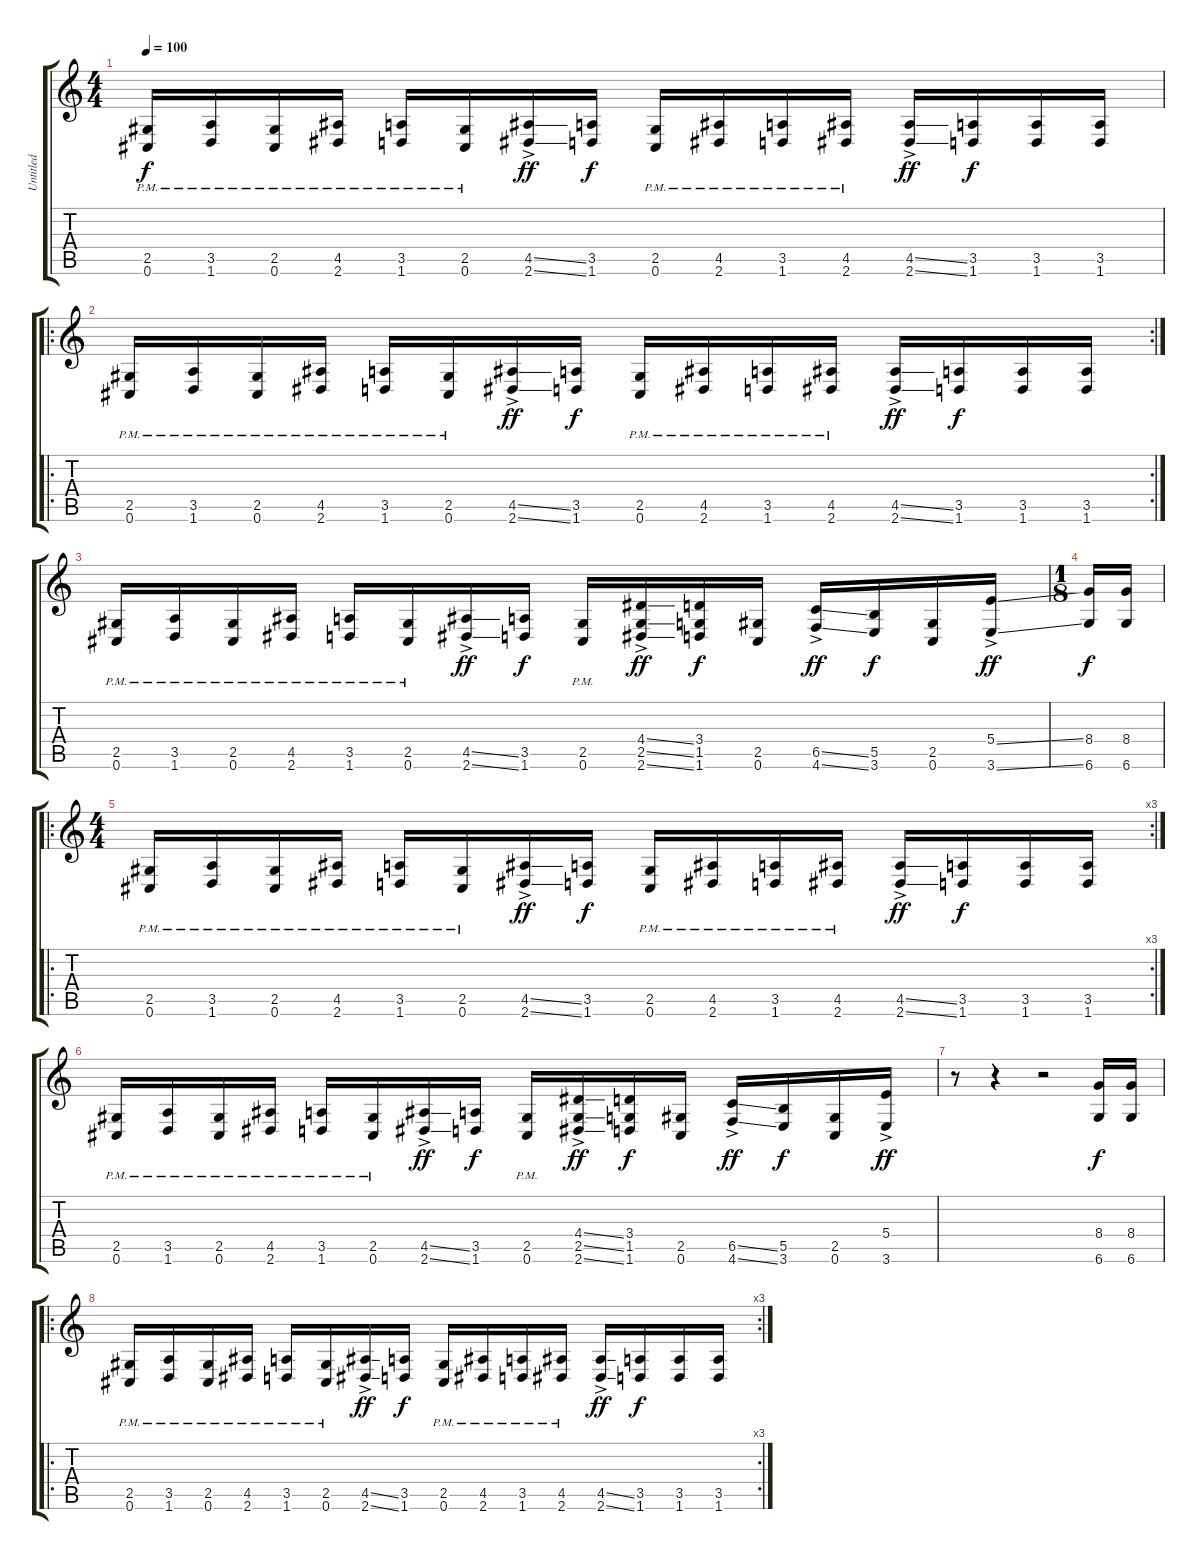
\track ("Untitled" "Untitled") {instrument distortionguitar}
\staff {score tabs}
\tuning (Db4 Ab3 E3 B2 Gb2 Db2) {hide}
\ts (4 4)
\tempo 100
\clef g2
\ks c
(2.5{pm} 0.6{pm}).16{dy f instrument distortionguitar} (3.5{pm} 1.6{pm}).16 (2.5{pm} 0.6{pm}).16 (4.5{pm} 2.6{pm}).16 (3.5{pm} 1.6{pm}).16 (2.5{pm} 0.6{pm}).16 (4.5{ss ac} 2.6{ss ac}).16{dy ff} (3.5 1.6).16{dy f} (2.5{pm} 0.6{pm}).16 (4.5{pm} 2.6{pm}).16 (3.5{pm} 1.6{pm}).16 (4.5{pm} 2.6{pm}).16 (4.5{ss ac} 2.6{ss ac}).16{dy ff} (3.5 1.6).16{dy f} (3.5 1.6).16 (3.5 1.6).16 |
\ro
\rc 2
(2.5{pm} 0.6{pm}).16 (3.5{pm} 1.6{pm}).16 (2.5{pm} 0.6{pm}).16 (4.5{pm} 2.6{pm}).16 (3.5{pm} 1.6{pm}).16 (2.5{pm} 0.6{pm}).16 (4.5{ss ac} 2.6{ss ac}).16{dy ff} (3.5 1.6).16{dy f} (2.5{pm} 0.6{pm}).16 (4.5{pm} 2.6{pm}).16 (3.5{pm} 1.6{pm}).16 (4.5{pm} 2.6{pm}).16 (4.5{ss ac} 2.6{ss ac}).16{dy ff} (3.5 1.6).16{dy f} (3.5 1.6).16 (3.5 1.6).16 |
(2.5{pm} 0.6{pm}).16 (3.5{pm} 1.6{pm}).16 (2.5{pm} 0.6{pm}).16 (4.5{pm} 2.6{pm}).16 (3.5{pm} 1.6{pm}).16 (2.5{pm} 0.6{pm}).16 (4.5{ss ac} 2.6{ss ac}).16{dy ff} (3.5 1.6).16{dy f} (2.5{pm} 0.6{pm}).16 (4.4{ss ac} 2.5{ss ac} 2.6{ss ac}).16{dy ff} (3.4 1.5 1.6).16{dy f} (2.5 0.6).16 (6.5{ss ac} 4.6{ss ac}).16{dy ff} (5.5 3.6).16{dy f} (2.5 0.6).16 (5.4{ss ac} 3.6{ss ac}).16{dy ff} |
\ts (1 8)
(8.4 6.6).16{dy f} (8.4 6.6).16 |
\ro
\rc 3
\ts (4 4)
(2.5{pm} 0.6{pm}).16 (3.5{pm} 1.6{pm}).16 (2.5{pm} 0.6{pm}).16 (4.5{pm} 2.6{pm}).16 (3.5{pm} 1.6{pm}).16 (2.5{pm} 0.6{pm}).16 (4.5{ss ac} 2.6{ss ac}).16{dy ff} (3.5 1.6).16{dy f} (2.5{pm} 0.6{pm}).16 (4.5{pm} 2.6{pm}).16 (3.5{pm} 1.6{pm}).16 (4.5{pm} 2.6{pm}).16 (4.5{ss ac} 2.6{ss ac}).16{dy ff} (3.5 1.6).16{dy f} (3.5 1.6).16 (3.5 1.6).16 |
(2.5{pm} 0.6{pm}).16 (3.5{pm} 1.6{pm}).16 (2.5{pm} 0.6{pm}).16 (4.5{pm} 2.6{pm}).16 (3.5{pm} 1.6{pm}).16 (2.5{pm} 0.6{pm}).16 (4.5{ss ac} 2.6{ss ac}).16{dy ff} (3.5 1.6).16{dy f} (2.5{pm} 0.6{pm}).16 (4.4{ss ac} 2.5{ss ac} 2.6{ss ac}).16{dy ff} (3.4 1.5 1.6).16{dy f} (2.5 0.6).16 (6.5{ss ac} 4.6{ss ac}).16{dy ff} (5.5 3.6).16{dy f} (2.5 0.6).16 (5.4{ac} 3.6{ac}).16{dy ff} |
r.8 r.4 r.2 (8.4 6.6).16{dy f} (8.4 6.6).16 |
\ro
\rc 3
(2.5{pm} 0.6{pm}).16 (3.5{pm} 1.6{pm}).16 (2.5{pm} 0.6{pm}).16 (4.5{pm} 2.6{pm}).16 (3.5{pm} 1.6{pm}).16 (2.5{pm} 0.6{pm}).16 (4.5{ss ac} 2.6{ss ac}).16{dy ff} (3.5 1.6).16{dy f} (2.5{pm} 0.6{pm}).16 (4.5{pm} 2.6{pm}).16 (3.5{pm} 1.6{pm}).16 (4.5{pm} 2.6{pm}).16 (4.5{ss ac} 2.6{ss ac}).16{dy ff} (3.5 1.6).16{dy f} (3.5 1.6).16 (3.5 1.6).16
